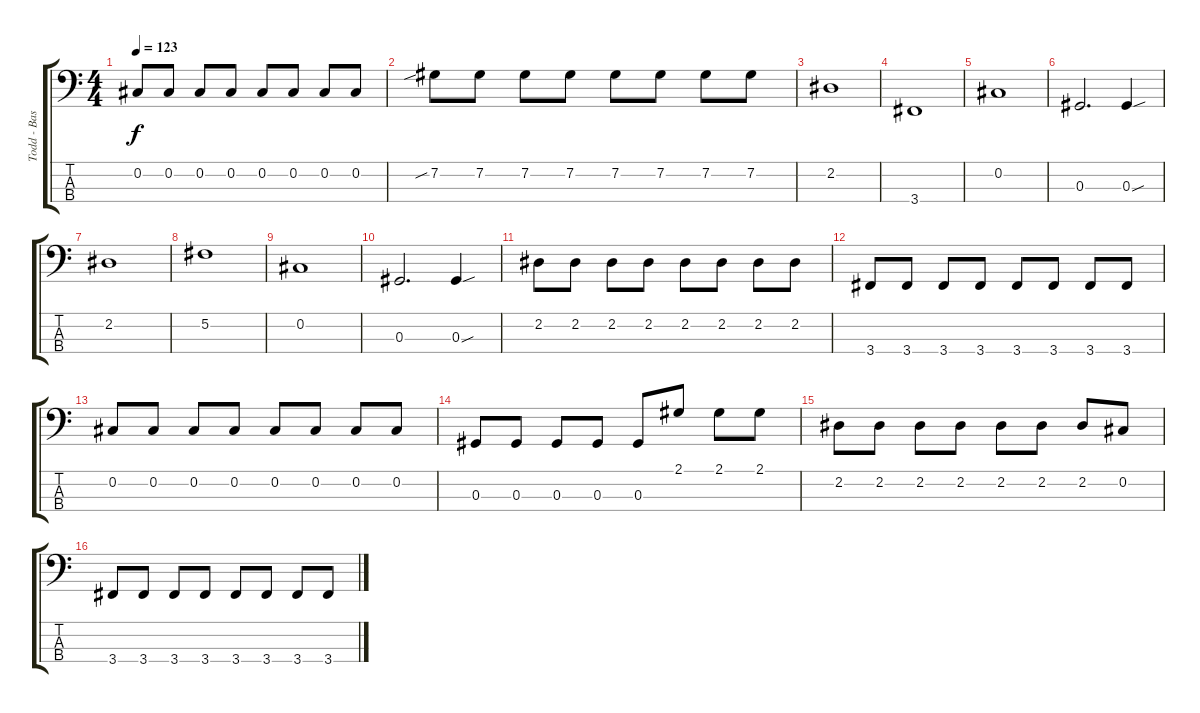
\track ("Todd - Bass" "Todd - Bas") {instrument electricbasspick}
\staff {score tabs}
\tuning (Gb2 Db2 Ab1 Eb1) {hide}
\ts (4 4)
\tempo 123
\clef f4
\ks c
0.2.8{dy f} 0.2.8 0.2.8 0.2.8 0.2.8 0.2.8 0.2.8 0.2.8 |
7.2{sib}.8 7.2.8 7.2.8 7.2.8 7.2.8 7.2.8 7.2.8 7.2.8 |
2.2.1 |
3.4.1 |
0.2.1 |
0.3.2{d} 0.3{sou}.4 |
2.2.1 |
5.2.1 |
0.2.1 |
0.3.2{d} 0.3{sou}.4 |
2.2.8 2.2.8 2.2.8 2.2.8 2.2.8 2.2.8 2.2.8 2.2.8 |
3.4.8 3.4.8 3.4.8 3.4.8 3.4.8 3.4.8 3.4.8 3.4.8 |
0.2.8 0.2.8 0.2.8 0.2.8 0.2.8 0.2.8 0.2.8 0.2.8 |
0.3.8 0.3.8 0.3.8 0.3.8 0.3.8 2.1.8 2.1.8 2.1.8 |
2.2.8 2.2.8 2.2.8 2.2.8 2.2.8 2.2.8 2.2.8 0.2.8 |
3.4.8 3.4.8 3.4.8 3.4.8 3.4.8 3.4.8 3.4.8 3.4.8
